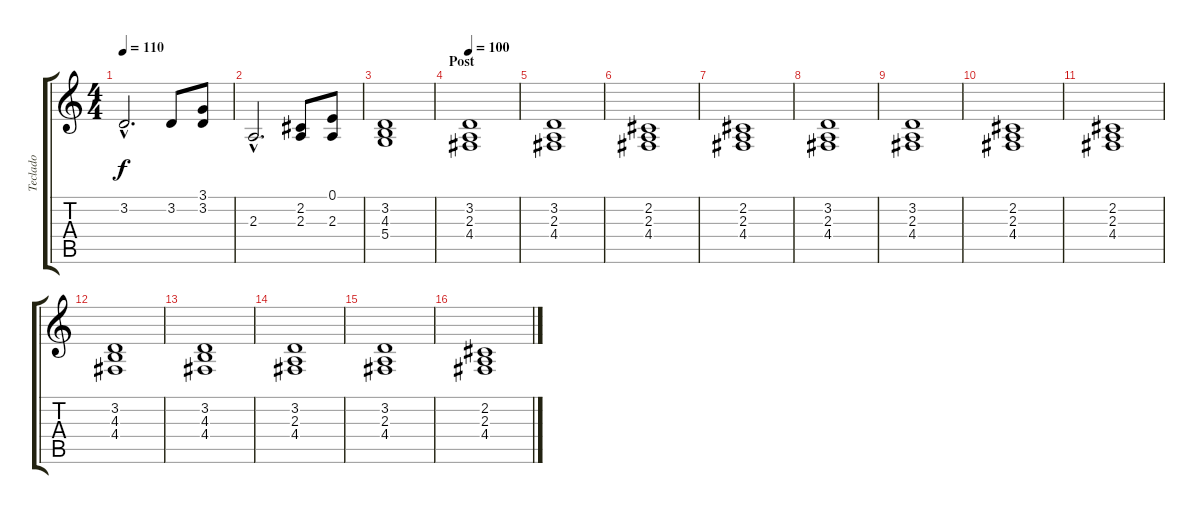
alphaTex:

\track ("Teclado" "Teclado") {instrument stringensemble2}
\staff {score tabs}
\tuning (E4 B3 G3 D3 A2 E2) {hide}
\ts (4 4)
\tempo 110
\clef g2
\ks c
3.2{hac}.2{d dy f instrument stringensemble2} 3.2.8{instrument stringensemble1} (3.1 3.2).8 |
2.3{hac}.2{d instrument stringensemble2} (2.2 2.3).8{instrument stringensemble1} (0.1 2.3).8 |
(3.2 4.3 5.4).1{instrument stringensemble2} |
\section ("" "Post")
\tempo 100
(3.2 2.3 4.4).1{volume 8 balance 6} |
(3.2 2.3 4.4).1 |
(2.2 2.3 4.4).1 |
(2.2 2.3 4.4).1 |
(3.2 2.3 4.4).1 |
(3.2 2.3 4.4).1 |
(2.2 2.3 4.4).1 |
(2.2 2.3 4.4).1 |
(3.2 4.3 4.4).1 |
(3.2 4.3 4.4).1 |
(3.2 2.3 4.4).1 |
(3.2 2.3 4.4).1 |
(2.2 2.3 4.4).1
